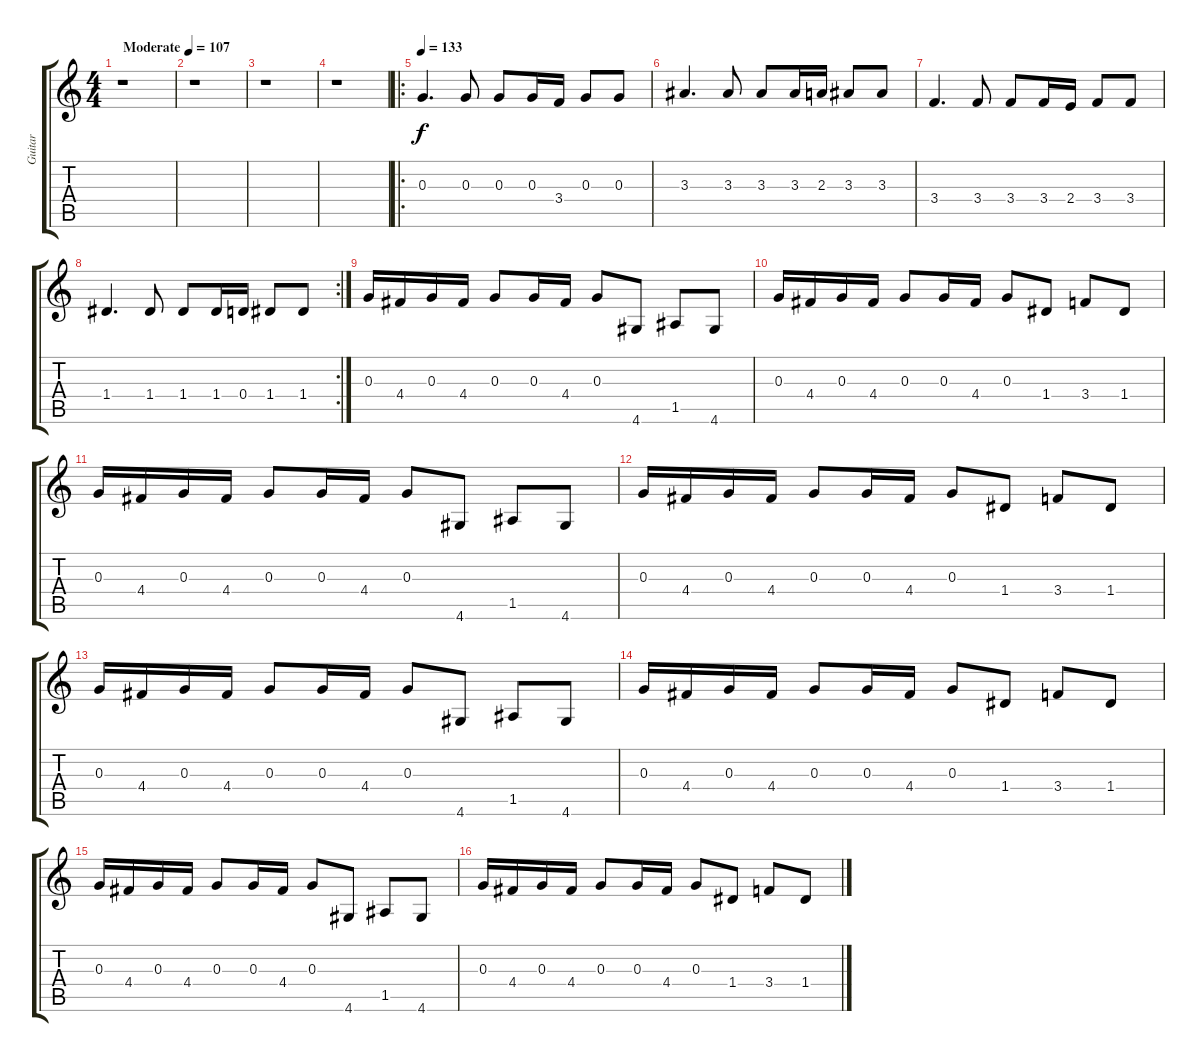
\track ("Guitar" "Guitar") {instrument overdrivenguitar}
\staff {score tabs}
\tuning (E4 B3 G3 D3 A2 E2) {hide}
\ts (4 4)
\tempo (107 "Moderate")
\clef g2
\ks c
r.1{dy f instrument overdrivenguitar} |
r.1 |
r.1 |
r.1 |
\ro
\tempo 133
0.3.4{d} 0.3.8 0.3.8 0.3.16 3.4.16 0.3.8 0.3.8 |
3.3.4{d} 3.3.8 3.3.8 3.3.16 2.3.16 3.3.8 3.3.8 |
3.4.4{d} 3.4.8 3.4.8 3.4.16 2.4.16 3.4.8 3.4.8 |
\rc 2
1.4.4{d} 1.4.8 1.4.8 1.4.16 0.4.16 1.4.8 1.4.8 |
0.3.16 4.4.16 0.3.16 4.4.16 0.3.8 0.3.16 4.4.16 0.3.8 4.6.8 1.5.8 4.6.8 |
0.3.16 4.4.16 0.3.16 4.4.16 0.3.8 0.3.16 4.4.16 0.3.8 1.4.8 3.4.8 1.4.8 |
0.3.16 4.4.16 0.3.16 4.4.16 0.3.8 0.3.16 4.4.16 0.3.8 4.6.8 1.5.8 4.6.8 |
0.3.16 4.4.16 0.3.16 4.4.16 0.3.8 0.3.16 4.4.16 0.3.8 1.4.8 3.4.8 1.4.8 |
0.3.16 4.4.16 0.3.16 4.4.16 0.3.8 0.3.16 4.4.16 0.3.8 4.6.8 1.5.8 4.6.8 |
0.3.16 4.4.16 0.3.16 4.4.16 0.3.8 0.3.16 4.4.16 0.3.8 1.4.8 3.4.8 1.4.8 |
0.3.16 4.4.16 0.3.16 4.4.16 0.3.8 0.3.16 4.4.16 0.3.8 4.6.8 1.5.8 4.6.8 |
0.3.16 4.4.16 0.3.16 4.4.16 0.3.8 0.3.16 4.4.16 0.3.8 1.4.8 3.4.8 1.4.8
